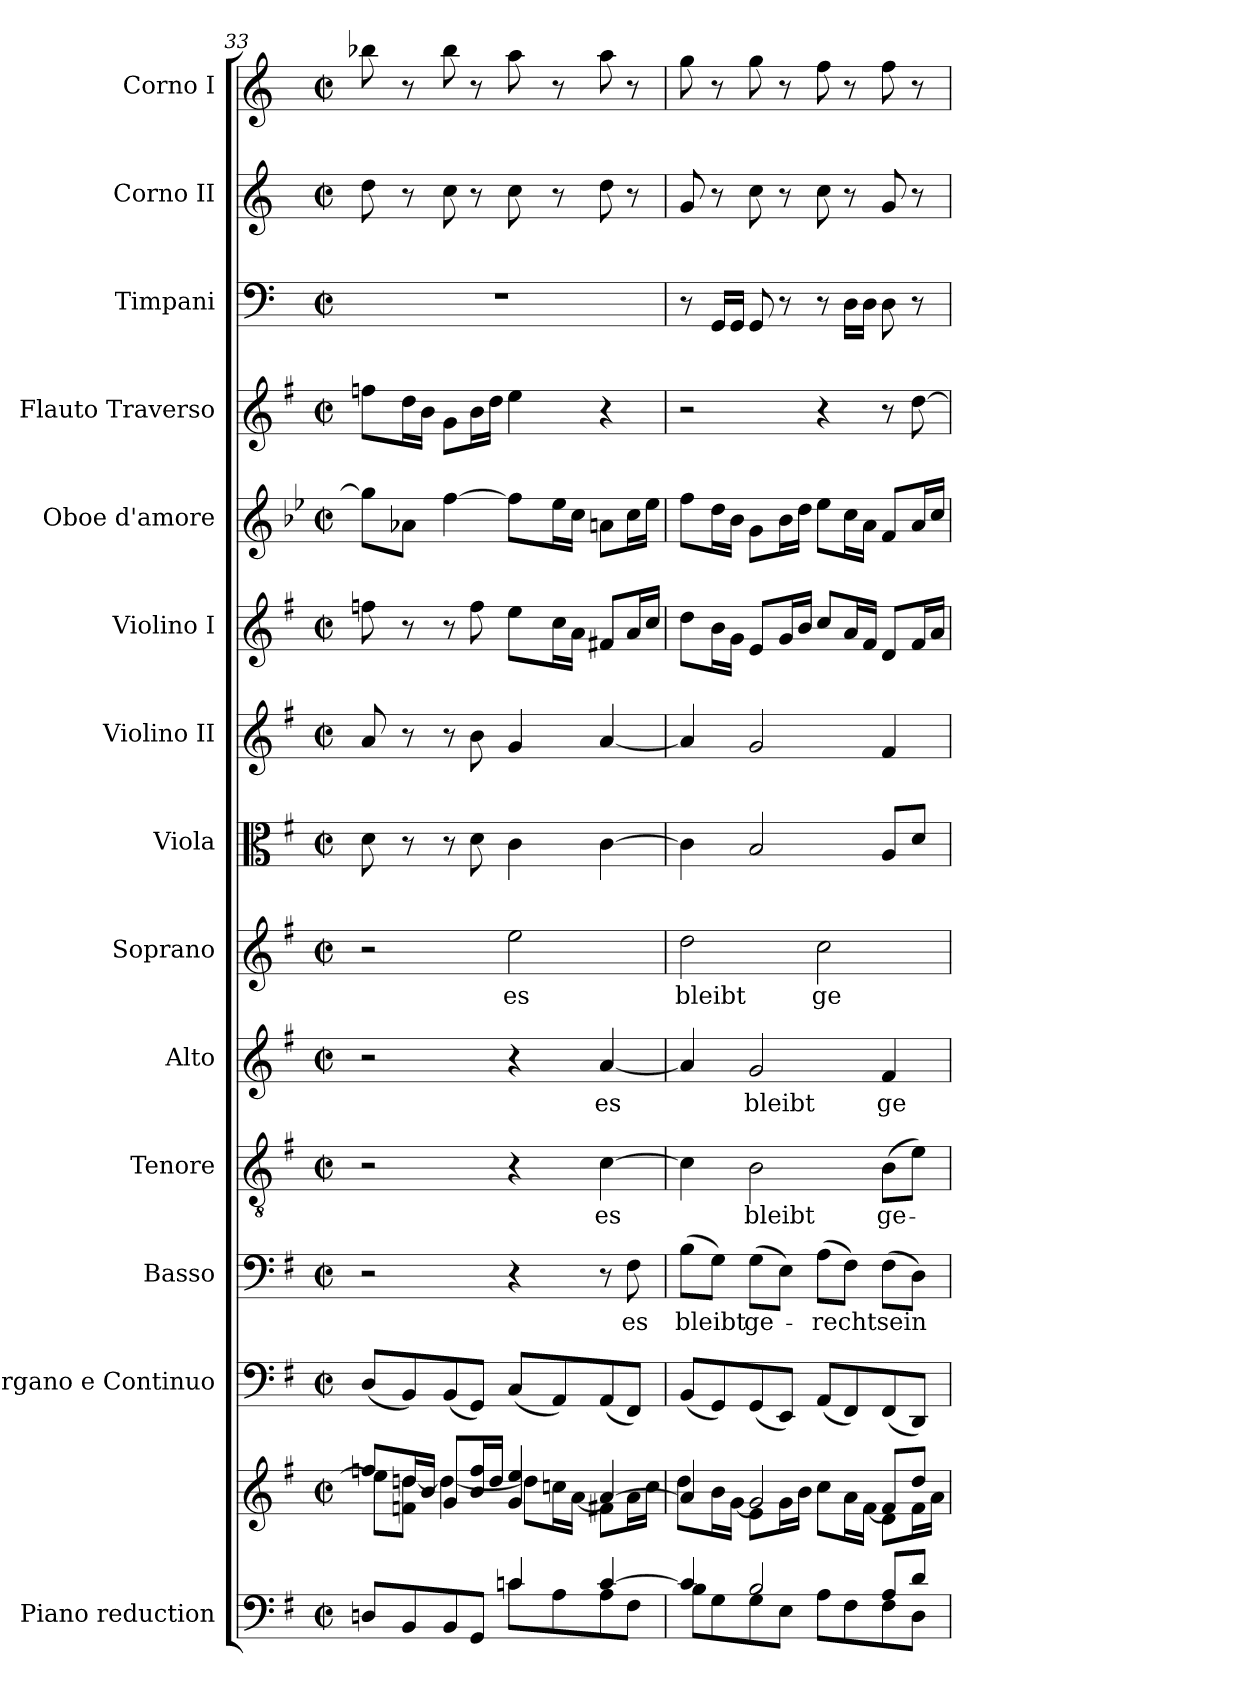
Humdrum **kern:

**kern	**kern	**kern	**kern	**text	**kern	**text	**kern	**text	**kern	**text	**kern	**kern	**kern	**kern	**kern	**kern	**kern	**kern
*part14	*part14	*part13	*part12	*part12	*part11	*part11	*part10	*part10	*part9	*part9	*part8	*part7	*part6	*part5	*part4	*part3	*part2	*part1
*staff15	*staff14	*staff13	*staff12	*staff12	*staff11	*staff11	*staff10	*staff10	*staff9	*staff9	*staff8	*staff7	*staff6	*staff5	*staff4	*staff3	*staff2	*staff1
*I"Piano reduction	*	*I"Organo e Continuo	*I"Basso	*	*I"Tenore	*	*I"Alto	*	*I"Soprano	*	*I"Viola	*I"Violino II	*I"Violino I	*I"Oboe d'amore	*I"Flauto Traverso	*I"Timpani	*I"Corno II	*I"Corno I
*I'Pno	*	*	*	*	*	*	*	*	*	*	*	*	*	*I'Ob	*I'Fl	*I'Timp	*	*
*clefF4	*clefG2	*clefF4	*clefF4	*	*clefGv2	*	*clefG2	*	*clefG2	*	*clefC3	*clefG2	*clefG2	*clefG2	*clefG2	*clefF4	*clefG2	*clefG2
*	*	*	*	*	*	*	*	*	*	*	*	*	*	*ITrd2c3	*	*	*ITrd3c5	*ITrd3c5
*k[f#]	*k[f#]	*k[f#]	*k[f#]	*	*k[f#]	*	*k[f#]	*	*k[f#]	*	*k[f#]	*k[f#]	*k[f#]	*k[f#]	*k[f#]	*k[]	*k[f#]	*k[f#]
*M2/2	*M2/2	*M2/2	*M2/2	*	*M2/2	*	*M2/2	*	*M2/2	*	*M2/2	*M2/2	*M2/2	*M2/2	*M2/2	*M2/2	*M2/2	*M2/2
*met(c|)	*met(c|)	*met(c|)	*met(c|)	*	*met(c|)	*	*met(c|)	*	*met(c|)	*	*met(c|)	*met(c|)	*met(c|)	*met(c|)	*met(c|)	*met(c|)	*met(c|)	*met(c|)
=33	=33	=33	=33	=33	=33	=33	=33	=33	=33	=33	=33	=33	=33	=33	=33	=33	=33	=33
*^	*^	*	*	*	*	*	*	*	*	*	*	*	*	*	*	*	*	*
8Dn/L	2ryy	8ffn/L	8ee\L]	(8D/L	2r	.	2r	.	2r	.	2r	.	8d\	8a/	8ffn\	8ee\L]	8ffn\L	1r	8a\	8ffn\
8BB/	.	16dd/L	8fn\ [>8ddn\J	8BB/)	.	.	.	.	.	.	.	.	8r	8r	8r	8fn\J	16dd\L	.	8r	8r
.	.	16b/JJ	.	.	.	.	.	.	.	.	.	.	.	.	.	.	16b\JJ	.	.	.
8BB/	.	8g/L	4dd\_	(8BB/	.	.	.	.	.	.	.	.	8r	8r	8r	[4dd\	8g\L	.	8g\	8ff\
8GG/J	.	16b/ 16ff/L	.	8GG/J)	.	.	.	.	.	.	.	.	8d\	8b\	8ff\	.	16b\L	.	8r	8r
.	.	16dd/JJ	.	.	.	.	.	.	.	.	.	.	.	.	.	.	16dd\JJ	.	.	.
!	!	!	!	!	!	!	!	!	!	!	!	!LO:LY:b	!	!	!	!	!	!	!	!
4cn/	8c\L	4g/ 4ee/	8dd\L]	(8C/L	4r	.	4r	.	4r	.	2ee\	es	4c\	4g/	8ee\L	8dd\L]	4ee\	.	8g\	8ee\
.	8A\	.	16ccn\L	8AA/)	.	.	.	.	.	.	.	.	.	.	16cc\L	16cc\L	.	.	8r	8r
.	.	.	[>16a\JJ	.	.	.	.	.	.	.	.	.	.	.	16a\JJ	16a\JJ	.	.	.	.
!	!	!	!	!	!	!	!	!LO:LY:b	!	!LO:LY:b	!	!	!	!	!	!	!	!	!	!
[4c/	8A\	4a/_	8f#X\L	(8AA/	8r	.	[4c\	es	[4a/	es	.	.	[4c\	[4a/	8f#X/L	8f#X\L	4r	.	8a\	8ee\
!	!	!	!	!	!	!LO:LY:b	!	!	!	!	!	!	!	!	!	!	!	!	!	!
.	8F#\J	.	16a\L	8FF#/J)	8F#\	es	.	.	.	.	.	.	.	.	16a/L	16a\L	.	.	8r	8r
.	.	.	16cc\JJ	.	.	.	.	.	.	.	.	.	.	.	16cc/JJ	16cc\JJ	.	.	.	.
=34	=34	=34	=34	=34	=34	=34	=34	=34	=34	=34	=34	=34	=34	=34	=34	=34	=34	=34	=34	=34
!	!	!	!	!	!	!LO:LY:b	!	!	!	!	!	!LO:LY:b	!	!	!	!	!	!	!	!
4c/]	8B\L	4a/]	8dd\L	(8BB/L	(8B\L	bleibt	4c\]	.	4a/]	.	2dd\	bleibt	4c\]	4a/]	8dd\L	8dd\L	2r	8r	8d/	8dd\
.	8G\	.	16b\L	8GG/)	8G\J)	.	.	.	.	.	.	.	.	.	16b\L	16b\L	.	16GG/LL	8r	8r
.	.	.	[>16g\JJ	.	.	.	.	.	.	.	.	.	.	.	16g\JJ	16g\JJ	.	16GG/JJ	.	.
!	!	!	!	!	!	!LO:LY:b	!	!LO:LY:b	!	!LO:LY:b	!	!	!	!	!	!	!	!	!	!
2B/	8G\	2g/]	8e\L	(8GG/	(8G\L	ge-	2B\	bleibt	2g/	bleibt	.	.	2B/	2g/	8e/L	8e\L	.	8GG/	8g\	8dd\
.	8E\J	.	16g\L	8EE/J)	8E\J)	.	.	.	.	.	.	.	.	.	16g/L	16g\L	.	8r	8r	8r
.	.	.	16b\JJ	.	.	.	.	.	.	.	.	.	.	.	16b/JJ	16b\JJ	.	.	.	.
!	!	!	!	!	!	!LO:LY:b	!	!	!	!	!	!LO:LY:b	!	!	!	!	!	!	!	!
.	8A\L	.	8cc\L	(8AA/L	(8A\L	-recht	.	.	.	.	2cc\	ge-	.	.	8cc/L	8cc\L	4r	8r	8g\	8cc\
.	8F#\	.	16a\L	8FF#/)	8F#\J)	.	.	.	.	.	.	.	.	.	16a/L	16a\L	.	16D\LL	8r	8r
.	.	.	[>16f#\JJ	.	.	.	.	.	.	.	.	.	.	.	16f#/JJ	16f#\JJ	.	16D\JJ	.	.
!	!	!	!	!	!	!LO:LY:b	!	!LO:LY:b	!	!LO:LY:b	!	!	!	!	!	!	!	!	!	!
8A/L	8F#\	8f#/L]	8d\L	(8FF#/	(8F#\L	sein	(8B\L	ge-	4f#/	ge-	.	.	8A/L	4f#/	8d/L	8d/L	8r	8D\	8d/	8cc\
8d/J	8D\J	8dd/J	16f#\L	8DD/J)	8D\J)	.	8e\J)	.	.	.	.	.	8d/J	.	16f#/L	16f#/L	[8dd\	8r	8r	8r
.	.	.	16a\JJ	.	.	.	.	.	.	.	.	.	.	.	16a/JJ	16a/JJ	.	.	.	.
*v	*v	*	*	*	*	*	*	*	*	*	*	*	*	*	*	*	*	*	*	*
*	*v	*v	*	*	*	*	*	*	*	*	*	*	*	*	*	*	*	*	*
=	=	=	=	=	=	=	=	=	=	=	=	=	=	=	=	=	=	=
*-	*-	*-	*-	*-	*-	*-	*-	*-	*-	*-	*-	*-	*-	*-	*-	*-	*-	*-
